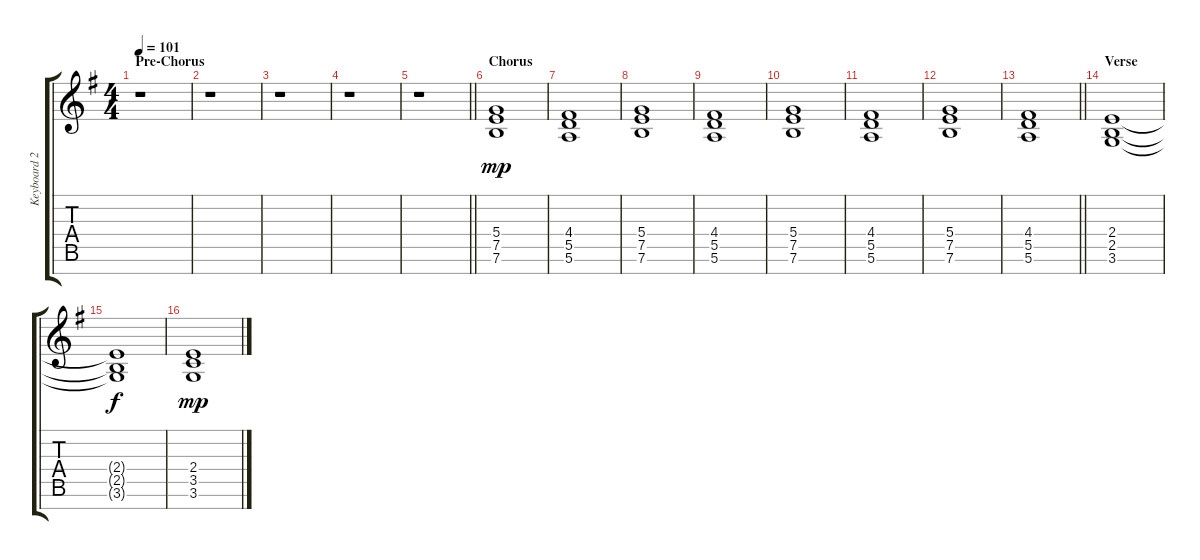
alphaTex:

\track ("Keyboard 2 (elec.)" "Keyboard 2") {instrument pad7halo}
\staff {score tabs}
\tuning (E5 B4 G4 D4 A3 E3 B2) {hide}
\ts (4 4)
\section ("" "Pre-Chorus")
\tempo 101
\clef g2
\ks eminor
r.1{dy mp} |
r.1 |
r.1 |
r.1 |
\barLineRight lightlight
r.1 |
\section ("" "Chorus")
(5.4 7.5 7.6).1 |
(4.4 5.5 5.6).1 |
(5.4 7.5 7.6).1 |
(4.4 5.5 5.6).1 |
(5.4 7.5 7.6).1 |
(4.4 5.5 5.6).1 |
(5.4 7.5 7.6).1 |
\barLineRight lightlight
(4.4 5.5 5.6).1 |
\section ("" "Verse")
(2.4 2.5 3.6).1 |
(2.4{t} 2.5{t} 3.6{t}).1{dy f} |
(2.4 3.5 3.6).1{dy mp}
